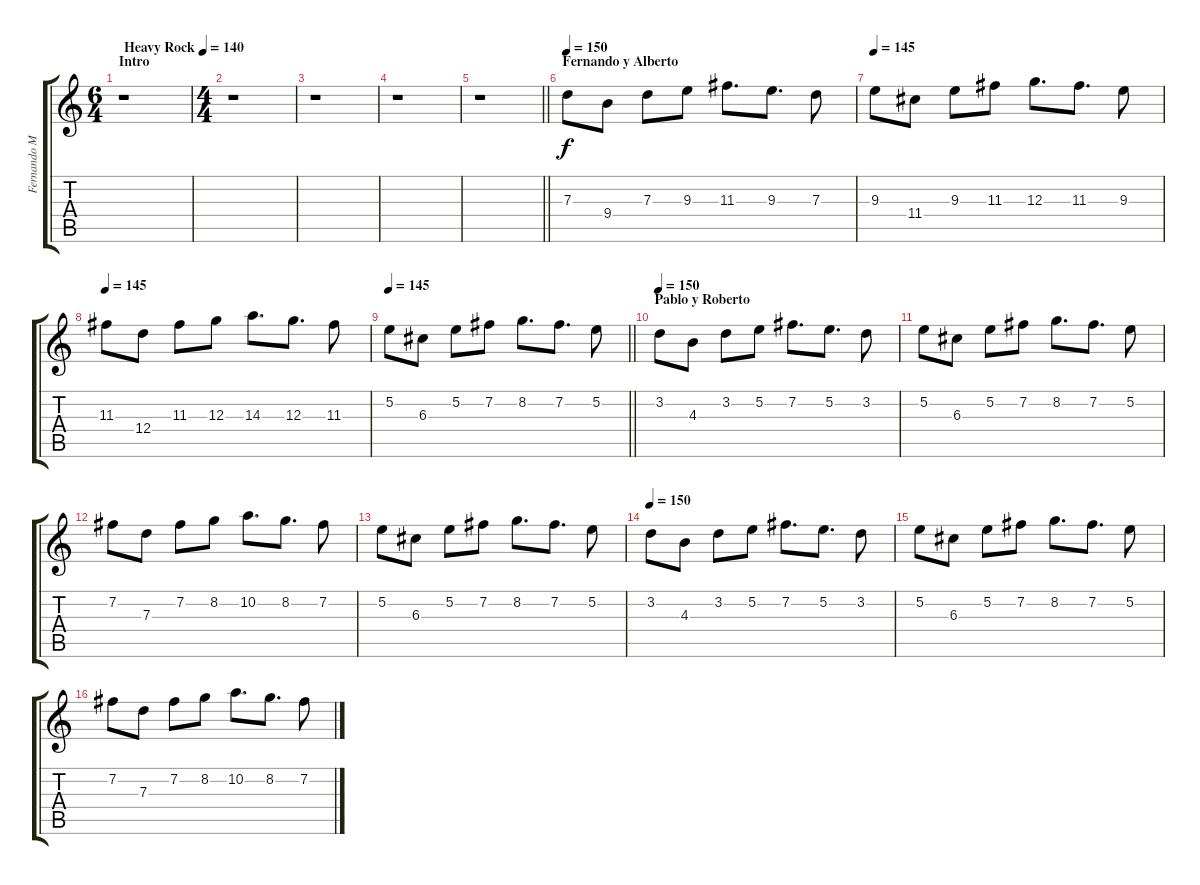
\track ("Fernando Mon" "Fernando M") {instrument distortionguitar}
\staff {score tabs}
\tuning (E4 B3 G3 D3 A2 E2) {hide}
\ts (6 4)
\section ("" "Intro")
\tempo (140 "Heavy Rock")
\clef g2
\ks c
r.1{dy f instrument distortionguitar} |
\ts (4 4)
r.1 |
r.1 |
r.1 |
\barLineRight lightlight
r.1 |
\section ("" "Fernando y Alberto")
\tempo 145
\tempo 150
7.3.8{volume 12} 9.4.8 7.3.8 9.3.8 11.3.8{d} 9.3.8{d} 7.3.8 |
\tempo 145
9.3.8 11.4.8 9.3.8 11.3.8 12.3.8{d} 11.3.8{d} 9.3.8 |
\tempo 145
11.3.8 12.4.8 11.3.8 12.3.8 14.3.8{d} 12.3.8{d} 11.3.8 |
\tempo 145
\barLineRight lightlight
5.2.8 6.3.8 5.2.8 7.2.8 8.2.8{d} 7.2.8{d} 5.2.8 |
\section ("" "Pablo y Roberto")
\tempo 150
3.2.8 4.3.8 3.2.8 5.2.8 7.2.8{d} 5.2.8{d} 3.2.8 |
5.2.8 6.3.8 5.2.8 7.2.8 8.2.8{d} 7.2.8{d} 5.2.8 |
7.2.8 7.3.8 7.2.8 8.2.8 10.2.8{d} 8.2.8{d} 7.2.8 |
5.2.8 6.3.8 5.2.8 7.2.8 8.2.8{d} 7.2.8{d} 5.2.8 |
\tempo 150
3.2.8 4.3.8 3.2.8 5.2.8 7.2.8{d} 5.2.8{d} 3.2.8 |
5.2.8 6.3.8 5.2.8 7.2.8 8.2.8{d} 7.2.8{d} 5.2.8 |
7.2.8 7.3.8 7.2.8 8.2.8 10.2.8{d} 8.2.8{d} 7.2.8
